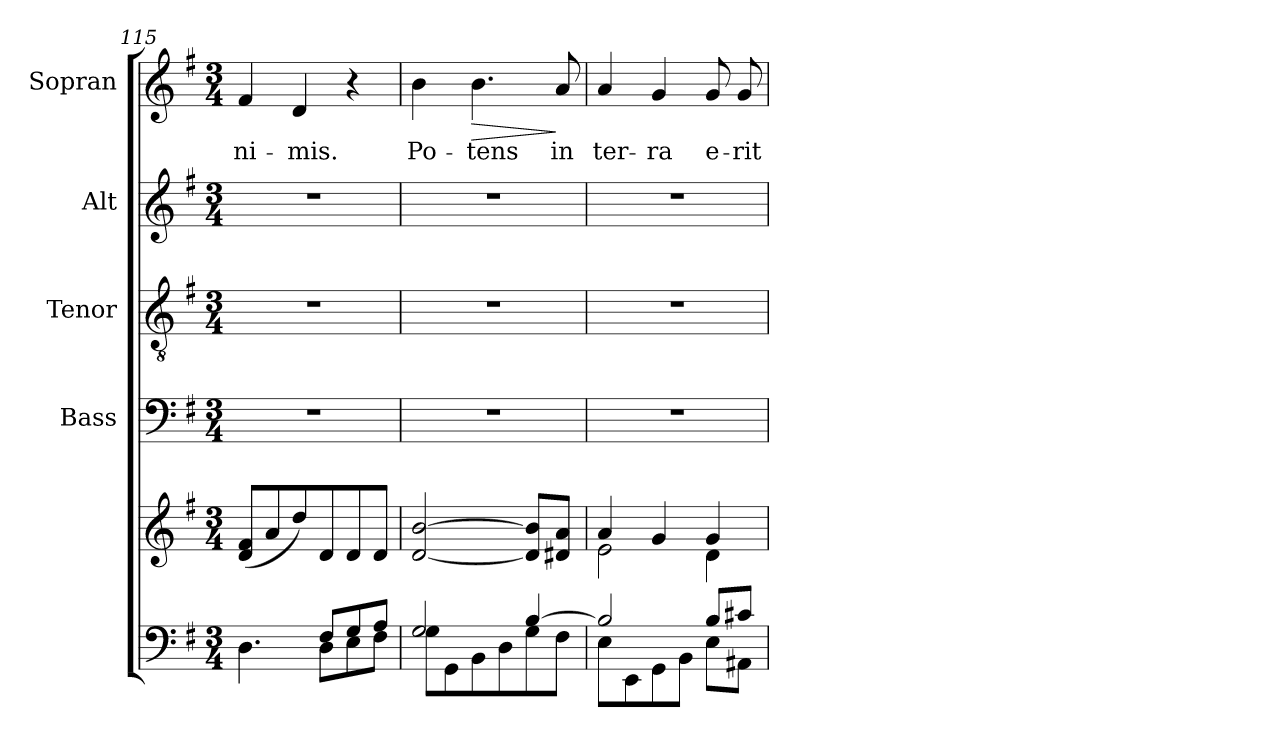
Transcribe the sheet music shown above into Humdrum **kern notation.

**kern	**kern	**kern	**kern	**kern	**kern	**text	**dynam
*part5	*part5	*part4	*part3	*part2	*part1	*part1	*part1
*staff6	*staff5	*staff4	*staff3	*staff2	*staff1	*staff1	*staff1
*	*	*I"Bass	*I"Tenor	*I"Alt	*I"Sopran	*	*
*	*	*I'B	*I'T	*I'A	*I'S	*	*
*clefF4	*clefG2	*clefF4	*clefGv2	*clefG2	*clefG2	*	*
*k[f#]	*k[f#]	*k[f#]	*k[f#]	*k[f#]	*k[f#]	*	*
*G:	*G:	*G:	*G:	*G:	*G:	*	*
*M3/4	*M3/4	*M3/4	*M3/4	*M3/4	*M3/4	*	*
=115	=115	=115	=115	=115	=115	=115	=115
*^	*	*	*	*	*	*	*
!	!	!	!	!	!	!	!LO:LY:b	!
4.ryy	4.D\	(<8d/ 8f#/L	2.r	2.r	2.r	4f#/	ni-	.
.	.	8a/	.	.	.	.	.	.
!	!	!	!	!	!	!	!LO:LY:b	!
.	.	8dd/)	.	.	.	4d/	-mis.	.
8F#/L	8D\L	8d/	.	.	.	.	.	.
8G/	8E\	8d/	.	.	.	4r	.	.
8A/J	8F#\J	8d/J	.	.	.	.	.	.
=116	=116	=116	=116	=116	=116	=116	=116	=116
!	!	!	!	!	!	!	!LO:LY:b	!
2G/	8G\L	[2d/ [2b/	2.r	2.r	2.r	4b\	Po-	.
.	8GG\	.	.	.	.	.	.	.
!	!	!	!	!	!	!	!LO:LY:b	!LO:HP:b
.	8BB\	.	.	.	.	4.b\	-tens	>
.	8D\	.	.	.	.	.	.	.
[>4B/	8G\	8d/] 8b/]L	.	.	.	.	.	.
!	!	!	!	!	!	!	!LO:LY:b	!
.	8F#\J	8d#X/ 8a/J	.	.	.	8a/	in	]
!!LO:PB:g=z
=117	=117	=117	=117	=117	=117	=117	=117	=117
*	*	*^	*	*	*	*	*	*
!	!	!	!	!	!	!	!	!LO:LY:b	!
2B/]	8E\L	4a/	2e\	2.r	2.r	2.r	4a/	ter-	.
.	8EE\	.	.	.	.	.	.	.	.
!	!	!	!	!	!	!	!	!LO:LY:b	!
.	8GG\	4g/	.	.	.	.	4g/	-ra	.
.	8BB\J	.	.	.	.	.	.	.	.
!	!	!	!	!	!	!	!	!LO:LY:b	!
8B/L	8E\L	4g/	4d\	.	.	.	8g/	e-	.
!	!	!	!	!	!	!	!	!LO:LY:b	!
8c#X/J	8AA#X\J	.	.	.	.	.	8g/	-rit	.
*v	*v	*	*	*	*	*	*	*	*
*	*v	*v	*	*	*	*	*	*
=	=	=	=	=	=	=	=
*-	*-	*-	*-	*-	*-	*-	*-
